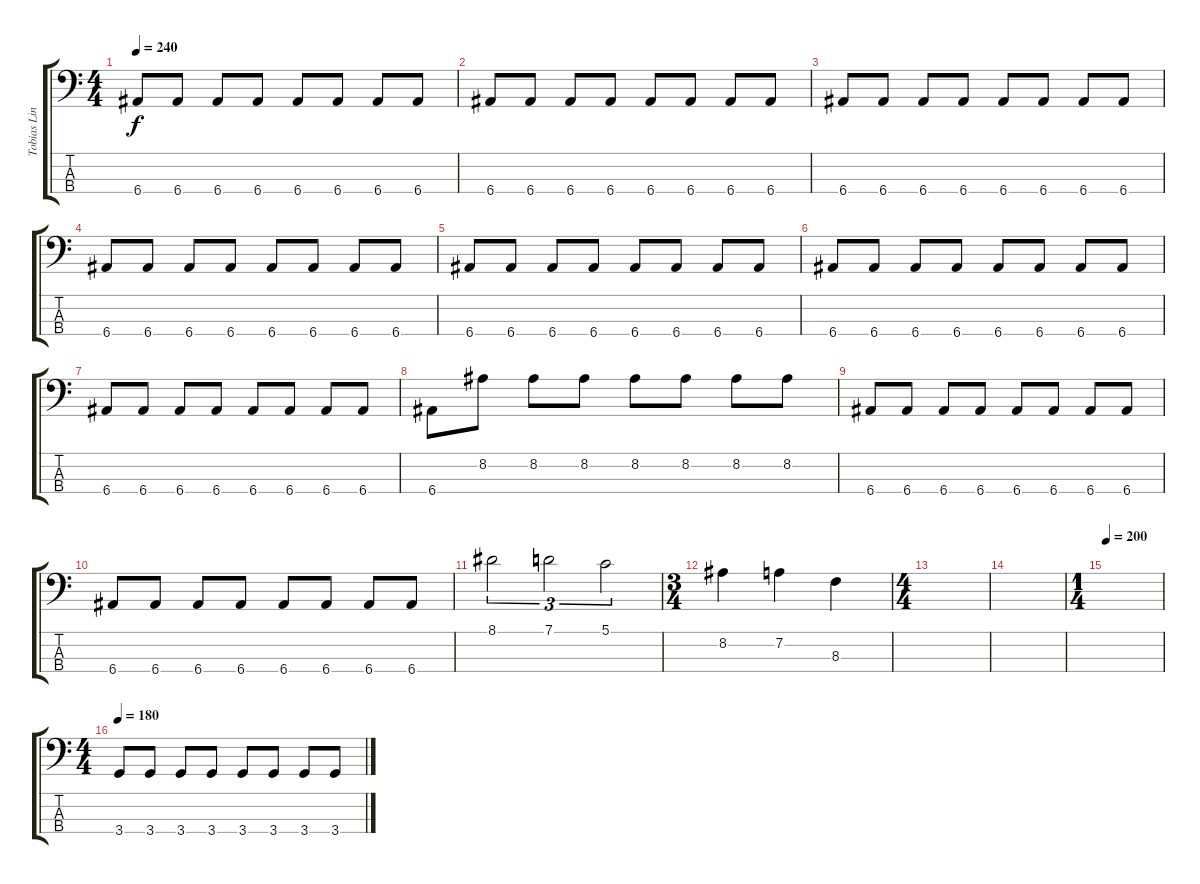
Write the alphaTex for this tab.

\track ("Tobias Lindqvist" "Tobias Lin") {instrument electricbassfinger}
\staff {score tabs}
\tuning (G2 D2 A1 E1) {hide}
\ts (4 4)
\tempo 240
\clef f4
\ks c
6.4.8{dy f} 6.4.8 6.4.8 6.4.8 6.4.8 6.4.8 6.4.8 6.4.8 |
6.4.8 6.4.8 6.4.8 6.4.8 6.4.8 6.4.8 6.4.8 6.4.8 |
6.4.8 6.4.8 6.4.8 6.4.8 6.4.8 6.4.8 6.4.8 6.4.8 |
6.4.8 6.4.8 6.4.8 6.4.8 6.4.8 6.4.8 6.4.8 6.4.8 |
6.4.8 6.4.8 6.4.8 6.4.8 6.4.8 6.4.8 6.4.8 6.4.8 |
6.4.8 6.4.8 6.4.8 6.4.8 6.4.8 6.4.8 6.4.8 6.4.8 |
6.4.8 6.4.8 6.4.8 6.4.8 6.4.8 6.4.8 6.4.8 6.4.8 |
6.4.8 8.2.8 8.2.8 8.2.8 8.2.8 8.2.8 8.2.8 8.2.8 |
6.4.8 6.4.8 6.4.8 6.4.8 6.4.8 6.4.8 6.4.8 6.4.8 |
6.4.8 6.4.8 6.4.8 6.4.8 6.4.8 6.4.8 6.4.8 6.4.8 |
8.1.2{tu (3 2)} 7.1.2{tu (3 2)} 5.1.2{tu (3 2)} |
\ts (3 4)
8.2.4 7.2.4 8.3.4 |
\ts (4 4)
|
|
\ts (1 4)
\tempo 200
|
\ts (4 4)
\tempo 180
3.4.8 3.4.8 3.4.8 3.4.8 3.4.8 3.4.8 3.4.8 3.4.8
